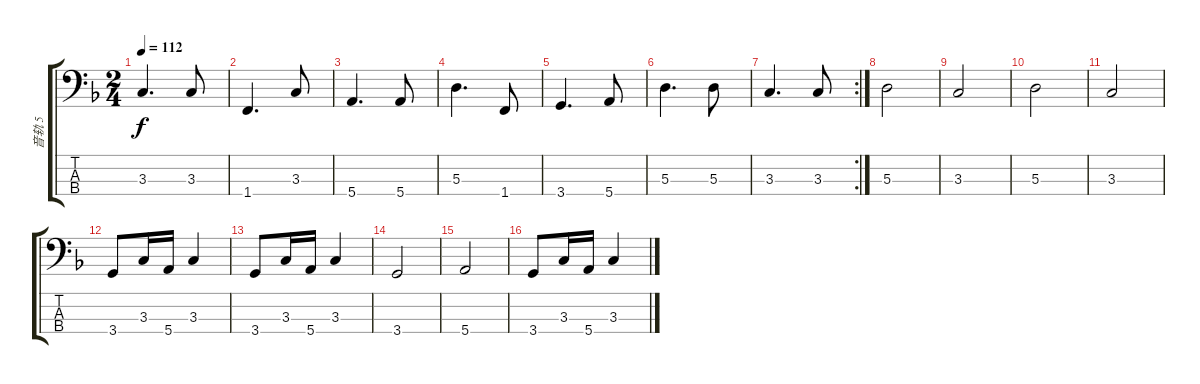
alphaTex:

\track ("音轨 5" "音轨 5") {instrument electricbassfinger}
\staff {score tabs}
\tuning (G2 D2 A1 E1) {hide}
\ts (2 4)
\tempo 112
\clef f4
\ks f
3.3.4{d dy f} 3.3.8 |
1.4.4{d} 3.3.8 |
5.4.4{d} 5.4.8 |
5.3.4{d} 1.4.8 |
3.4.4{d} 5.4.8 |
5.3.4{d} 5.3.8 |
\rc 2
3.3.4{d} 3.3.8 |
5.3.2 |
3.3.2 |
5.3.2 |
3.3.2 |
3.4.8 3.3.16 5.4.16 3.3.4 |
3.4.8 3.3.16 5.4.16 3.3.4 |
3.4.2 |
5.4.2 |
3.4.8 3.3.16 5.4.16 3.3.4
